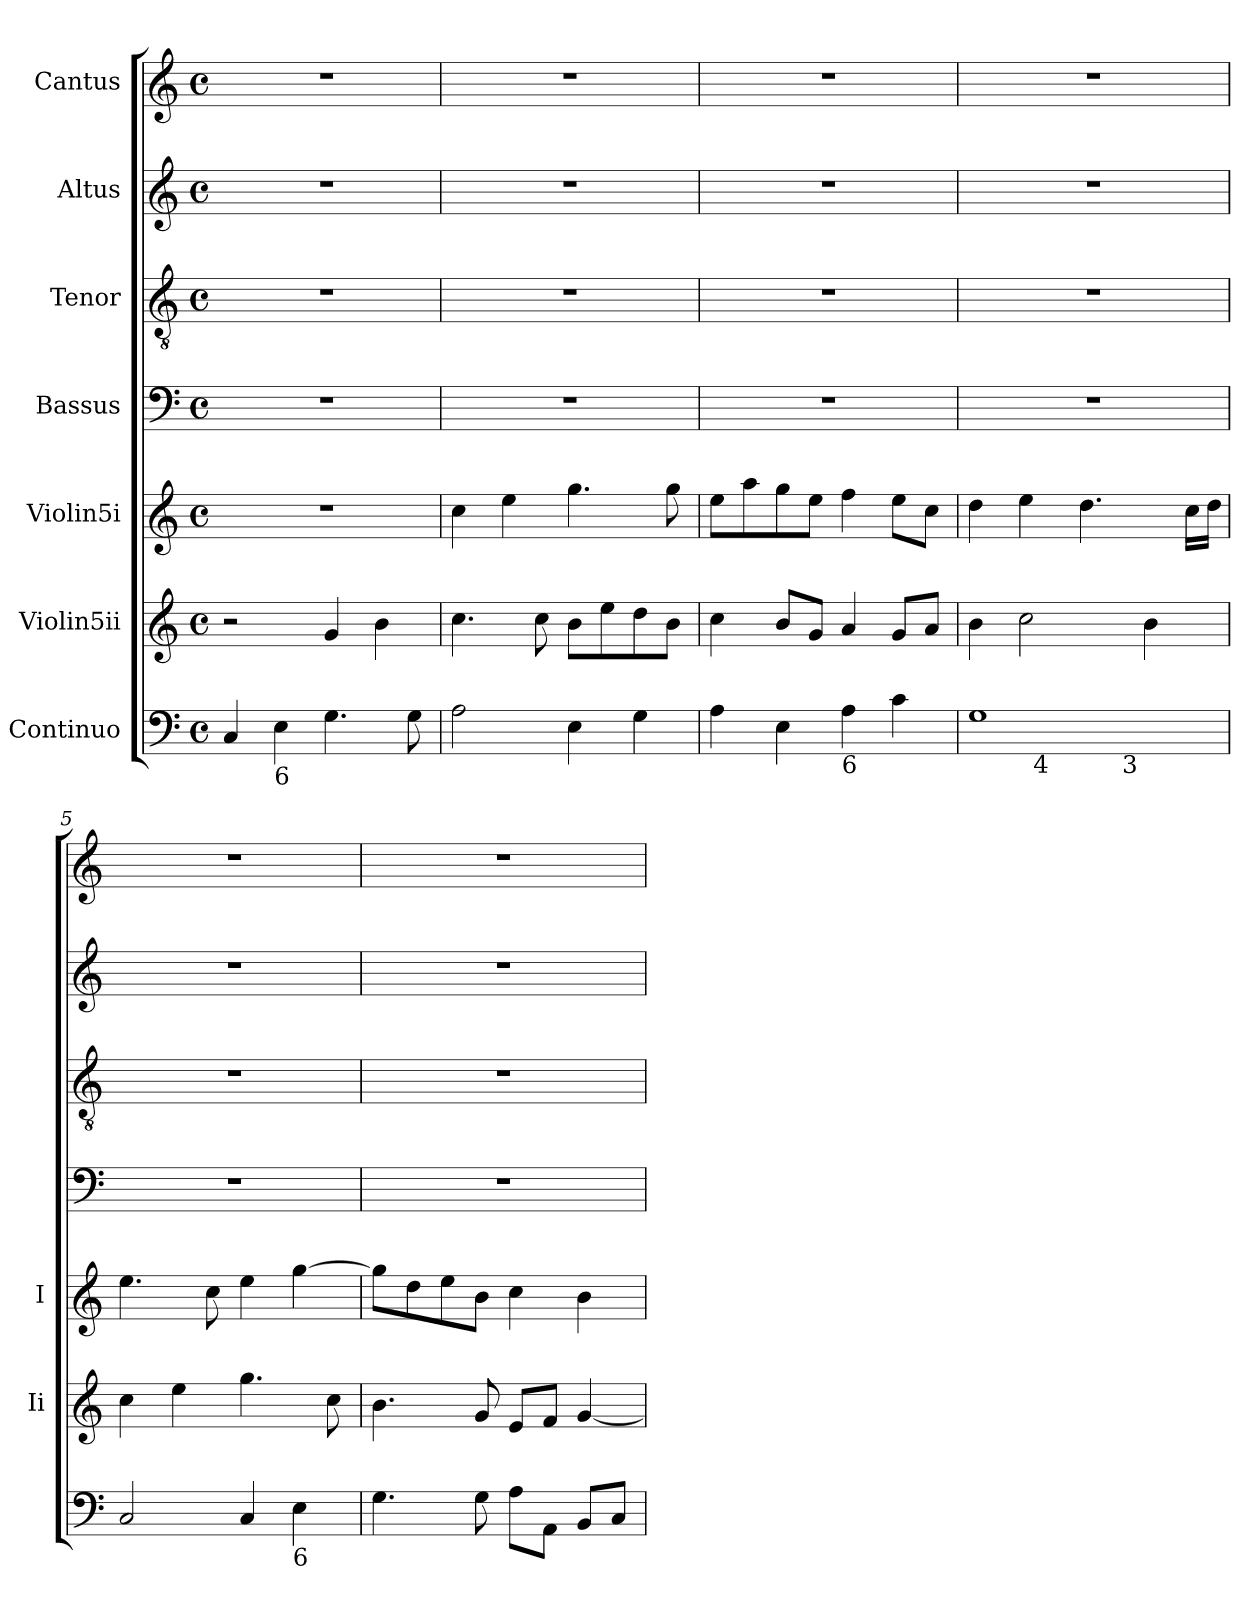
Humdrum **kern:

**kern	**kern	**kern	**kern	**kern	**kern	**kern
*part7	*part6	*part5	*part4	*part3	*part2	*part1
*staff7	*staff6	*staff5	*staff4	*staff3	*staff2	*staff1
*I"Continuo	*I"Violin5ii	*I"Violin5i	*I"Bassus	*I"Tenor	*I"Altus	*I"Cantus
*	*I'Ii	*I'I	*	*	*	*
*clefF4	*clefG2	*clefG2	*clefF4	*clefGv2	*clefG2	*clefG2
*k[]	*k[]	*k[]	*k[]	*k[]	*k[]	*k[]
*C:	*C:	*C:	*C:	*C:	*C:	*C:
*M4/4	*M4/4	*M4/4	*M4/4	*M4/4	*M4/4	*M4/4
*met(c)	*met(c)	*met(c)	*met(c)	*met(c)	*met(c)	*met(c)
=1	=1	=1	=1	=1	=1	=1
4C/	2r	1r	1r	1r	1r	1r
!LO:TX:b:t=6	!	!	!	!	!	!
4E\	.	.	.	.	.	.
4.G\	4g/	.	.	.	.	.
.	4b\	.	.	.	.	.
8G\	.	.	.	.	.	.
=2	=2	=2	=2	=2	=2	=2
2A\	4.cc\	4cc\	1r	1r	1r	1r
.	.	4ee\	.	.	.	.
.	8cc\	.	.	.	.	.
4E\	8b\L	4.gg\	.	.	.	.
.	8ee\	.	.	.	.	.
4G\	8dd\	.	.	.	.	.
.	8b\J	8gg\	.	.	.	.
=3	=3	=3	=3	=3	=3	=3
4A\	4cc\	8ee\L	1r	1r	1r	1r
.	.	8aa\	.	.	.	.
4E\	8b/L	8gg\	.	.	.	.
.	8g/J	8ee\J	.	.	.	.
!LO:TX:b:t=6	!	!	!	!	!	!
4A\	4a/	4ff\	.	.	.	.
4c\	8g/L	8ee\L	.	.	.	.
.	8a/J	8cc\J	.	.	.	.
=4	=4	=4	=4	=4	=4	=4
*^	*	*	*	*	*	*
*	*^	*	*	*	*	*	*
1G	4ryy	2ryy	4b\	4dd\	1r	1r	1r	1r
.	32ryy	.	2cc\	4ee\	.	.	.	.
!	!LO:TX:b:t=4	!	!	!	!	!	!	!
.	2ryy	.	.	.	.	.	.	.
.	.	8.ryy	.	4.dd\	.	.	.	.
!	!	!LO:TX:b:t=3	!	!	!	!	!	!
.	.	4ryy	.	.	.	.	.	.
.	.	.	4b\	.	.	.	.	.
.	8..ryy	.	.	.	.	.	.	.
.	.	.	.	16cc\LL	.	.	.	.
.	.	16ryy	.	16dd\JJ	.	.	.	.
*v	*v	*v	*	*	*	*	*	*
=5	=5	=5	=5	=5	=5	=5
2C/	4cc\	4.ee\	1r	1r	1r	1r
.	4ee\	.	.	.	.	.
.	.	8cc\	.	.	.	.
4C/	4.gg\	4ee\	.	.	.	.
!LO:TX:b:t=6	!	!	!	!	!	!
4E\	.	[<4gg\	.	.	.	.
.	8cc\	.	.	.	.	.
!!LO:LB:g=z
=6	=6	=6	=6	=6	=6	=6
4.G\	4.b\	8gg\L]	1r	1r	1r	1r
.	.	8dd\	.	.	.	.
.	.	8ee\	.	.	.	.
8G\	8g/	8b\J	.	.	.	.
8A\L	8e/L	4cc\	.	.	.	.
8AA\J	8f/J	.	.	.	.	.
8BB/L	[<4g/	4b\	.	.	.	.
8C/J	.	.	.	.	.	.
=	=	=	=	=	=	=
*-	*-	*-	*-	*-	*-	*-
